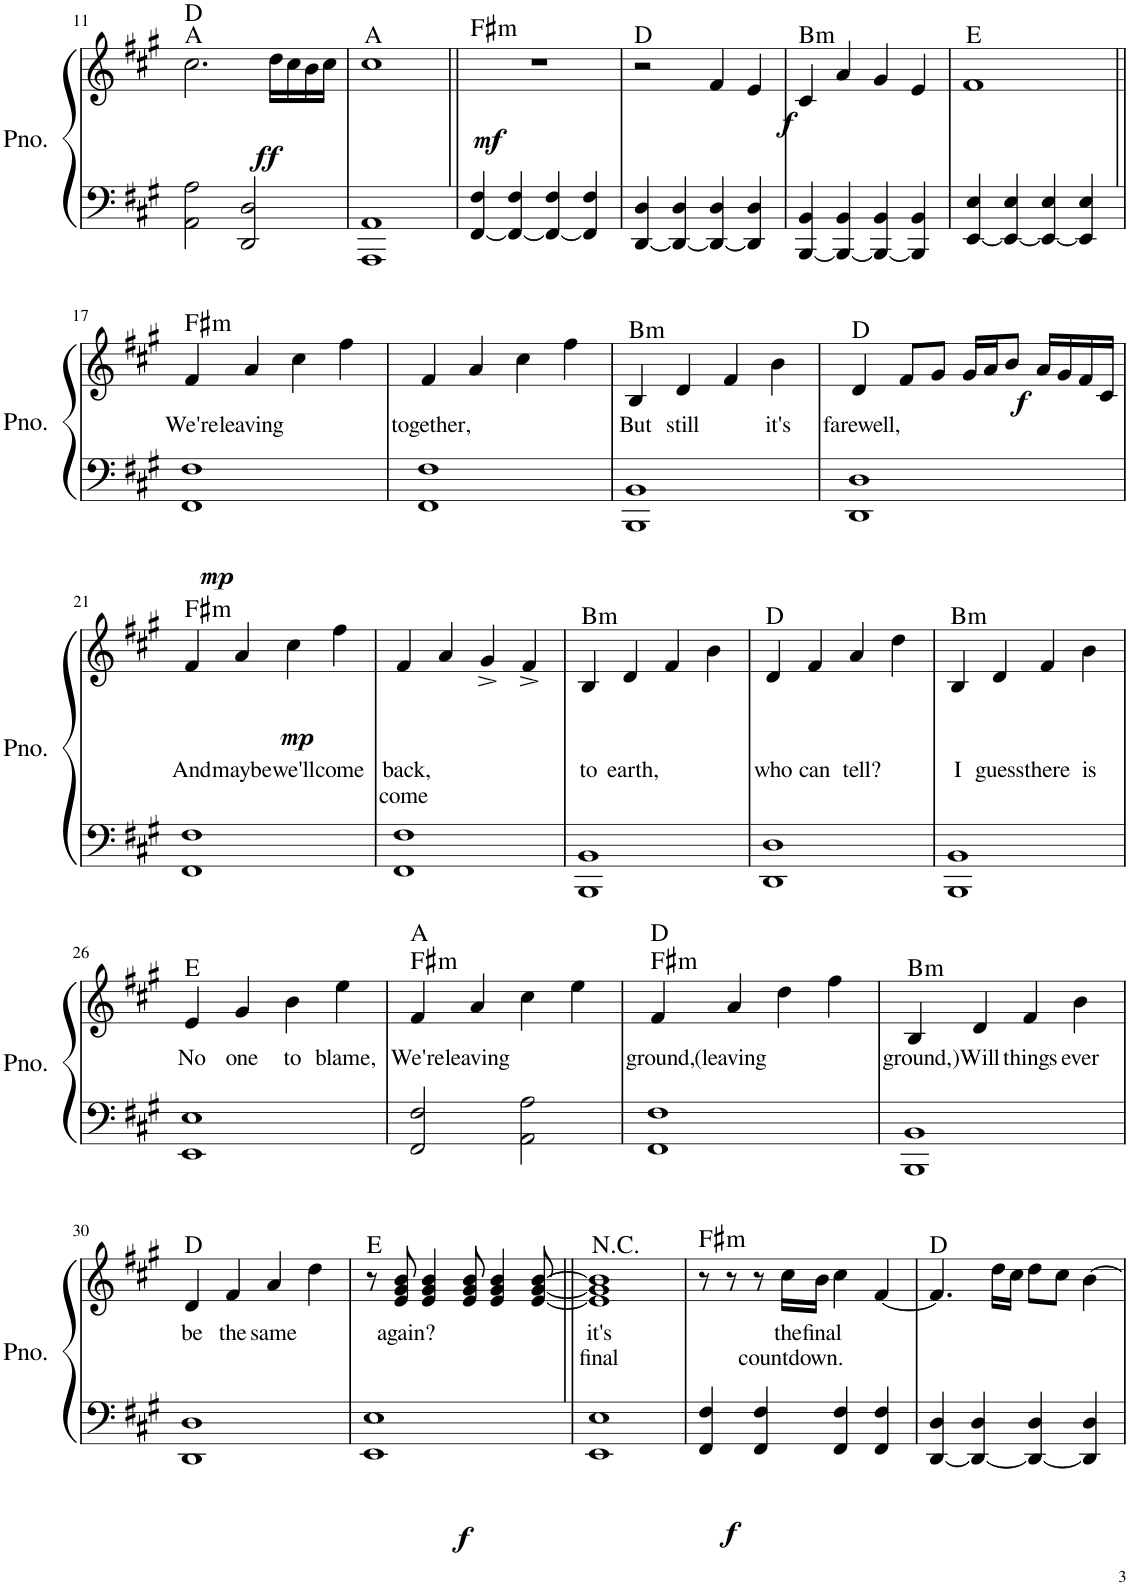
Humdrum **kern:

**kern	**kern	**text	**text	**dynam	**harte
*part1	*part1	*part1	*part1	*part1	*part1
*staff2	*staff1	*staff1	*staff1	*staff1/2	*
*I"Piano	*	*	*	*	*
*I'Pno.	*	*	*	*	*
!!LO:PB:g=z
*clefF4	*clefG2	*	*	*	*
*k[f#c#g#]	*k[f#c#g#]	*	*	*	*
*M4/4	*M4/4	*	*	*	*
=11	=11	=11	=11	=11	=11
!	!	!	!	!LO:DY:b	!
2AA\ 2A\	2.cc#\	.	.	ff	A:maj D:maj
2DD/ 2D/	.	.	.	.	.
.	16dd\LL	.	.	.	.
.	16cc#\	.	.	.	.
.	16b\	.	.	.	.
.	16cc#\JJ	.	.	.	.
=12	=12	=12	=12	=12	=12
1AAA 1AA	1cc#	.	.	.	A:maj
=13||	=13||	=13||	=13||	=13||	=13||
!	!	!	!	!LO:DY:b	!LO:H:kt=m
[4FF#/ 4F#/	1r	.	.	mf	F#:min
4FF#/_ 4F#/	.	.	.	.	.
4FF#/_ 4F#/	.	.	.	.	.
4FF#/] 4F#/	.	.	.	.	.
=14	=14	=14	=14	=14	=14
[4DD/ 4D/	2r	.	.	.	D:maj
4DD/_ 4D/	.	.	.	.	.
!	!	!	!	!LO:DY:b	!
4DD/_ 4D/	4f#/	.	.	f	.
4DD/] 4D/	4e/	.	.	.	.
=15	=15	=15	=15	=15	=15
!	!	!	!	!	!LO:H:kt=m
[4BBB/ 4BB/	4c#/	.	.	.	B:min
4BBB/_ 4BB/	4a/	.	.	.	.
4BBB/_ 4BB/	4g#/	.	.	.	.
4BBB/] 4BB/	4e/	.	.	.	.
=16	=16	=16	=16	=16	=16
[4EE/ 4E/	1f#	.	.	.	E:maj
4EE/_ 4E/	.	.	.	.	.
4EE/_ 4E/	.	.	.	.	.
4EE/] 4E/	.	.	.	.	.
!!LO:LB:g=z
=17||	=17||	=17||	=17||	=17||	=17||
!	!	!LO:LY:b	!	!LO:DY:b=2	!LO:H:kt=m
1FF# 1F#	4f#/	We're	.	mp	F#:min
!	!	!LO:LY:b	!	!	!
.	4a/	leaving	.	.	.
.	4cc#\	.	.	.	.
.	4ff#\	.	.	.	.
=18	=18	=18	=18	=18	=18
!	!	!LO:LY:b	!	!	!
1FF# 1F#	4f#/	together,	.	.	.
.	4a/	.	.	.	.
.	4cc#\	.	.	.	.
.	4ff#\	.	.	.	.
=19	=19	=19	=19	=19	=19
!	!	!LO:LY:b	!	!	!LO:H:kt=m
1BBB 1BB	4B/	But	.	.	B:min
!	!	!LO:LY:b	!	!	!
.	4d/	still	.	.	.
.	4f#/	.	.	.	.
!	!	!LO:LY:b	!	!	!
.	4b\	it's	.	.	.
=20	=20	=20	=20	=20	=20
!	!	!LO:LY:b	!	!	!
1DD 1D	4d/	farewell,	.	.	D:maj
!	!	!	!	!LO:DY:b	!
.	8f#/L	.	.	f	.
.	8g#/J	.	.	.	.
.	16g#/LL	.	.	.	.
.	16a/J	.	.	.	.
.	8b/J	.	.	.	.
.	16a/LL	.	.	.	.
.	16g#/	.	.	.	.
.	16f#/	.	.	.	.
.	16c#/JJ	.	.	.	.
!!LO:LB:g=z
=21	=21	=21	=21	=21	=21
!	!	!LO:LY:b	!	!LO:DY:b	!LO:H:kt=m
1FF# 1F#	4f#/	And	.	mp	F#:min
!	!	!LO:LY:b	!	!	!
.	4a/	maybe	.	.	.
!	!	!LO:LY:b	!	!	!
.	4cc#\	we'll	.	.	.
!	!	!LO:LY:b	!	!	!
.	4ff#\	come	.	.	.
=22	=22	=22	=22	=22	=22
!	!	!LO:LY:b	!LO:LY:b	!	!
1FF# 1F#	4f#/	back,	come	.	.
.	4a/	.	.	.	.
.	4g#^/	.	.	.	.
.	4f#^/	.	.	.	.
=23	=23	=23	=23	=23	=23
!	!	!LO:LY:b	!	!	!LO:H:kt=m
1BBB 1BB	4B/	to	.	.	B:min
!	!	!LO:LY:b	!	!	!
.	4d/	earth,	.	.	.
.	4f#/	.	.	.	.
.	4b\	.	.	.	.
=24	=24	=24	=24	=24	=24
!	!	!LO:LY:b	!	!	!
1DD 1D	4d/	who	.	.	D:maj
!	!	!LO:LY:b	!	!	!
.	4f#/	can	.	.	.
!	!	!LO:LY:b	!	!	!
.	4a/	tell?	.	.	.
.	4dd\	.	.	.	.
=25	=25	=25	=25	=25	=25
!	!	!LO:LY:b	!	!	!LO:H:kt=m
1BBB 1BB	4B/	I	.	.	B:min
!	!	!LO:LY:b	!	!	!
.	4d/	guess	.	.	.
!	!	!LO:LY:b	!	!	!
.	4f#/	there	.	.	.
!	!	!LO:LY:b	!	!	!
.	4b\	is	.	.	.
!!LO:LB:g=z
=26	=26	=26	=26	=26	=26
!	!	!LO:LY:b	!	!	!
1EE 1E	4e/	No	.	.	E:maj
!	!	!LO:LY:b	!	!	!
.	4g#/	one	.	.	.
!	!	!LO:LY:b	!	!	!
.	4b\	to	.	.	.
!	!	!LO:LY:b	!	!	!
.	4ee\	blame,	.	.	.
=27	=27	=27	=27	=27	=27
!	!	!LO:LY:b	!	!	!LO:H:n=1:kt=m
2FF#/ 2F#/	4f#/	We're	.	.	F#:min A:maj
!	!	!LO:LY:b	!	!	!
.	4a/	leaving	.	.	.
2AA\ 2A\	4cc#\	.	.	.	.
.	4ee\	.	.	.	.
=28	=28	=28	=28	=28	=28
!	!	!LO:LY:b	!	!	!LO:H:n=1:kt=m
1FF# 1F#	4f#/	ground,	.	.	F#:min D:maj
!	!	!LO:LY:b	!	!	!
.	4a/	(leaving	.	.	.
.	4dd\	.	.	.	.
.	4ff#\	.	.	.	.
=29	=29	=29	=29	=29	=29
!	!	!LO:LY:b	!	!	!LO:H:kt=m
1BBB 1BB	4B/	ground,)	.	.	B:min
!	!	!LO:LY:b	!	!	!
.	4d/	Will	.	.	.
!	!	!LO:LY:b	!	!	!
.	4f#/	things	.	.	.
!	!	!LO:LY:b	!	!	!
.	4b\	ever	.	.	.
!!LO:LB:g=z
=30	=30	=30	=30	=30	=30
!	!	!LO:LY:b	!	!	!
1DD 1D	4d/	be	.	.	D:maj
!	!	!LO:LY:b	!	!	!
.	4f#/	the	.	.	.
!	!	!LO:LY:b	!	!	!
.	4a/	same	.	.	.
.	4dd\	.	.	.	.
=31	=31	=31	=31	=31	=31
!	!	!	!	!LO:DY:b=2	!
1EE 1E	8r	.	.	f	E:maj
!	!	!LO:LY:b	!	!	!
.	8e/ 8g#/ 8b/	again?	.	.	.
.	4e/ 4g#/ 4b/	.	.	.	.
.	8e/ 8g#/ 8b/	.	.	.	.
.	4e/ 4g#/ 4b/	.	.	.	.
.	[8e/ [8g#/ [8b/	.	.	.	.
=32||	=32||	=32||	=32||	=32||	=32||
!	!	!LO:LY:b	!LO:LY:b	!	!LO:H:kt=N.C.
1EE 1E	1e] 1g#] 1b]	it's	final	.	N
=33	=33	=33	=33	=33	=33
!	!	!	!	!LO:DY:b=2	!LO:H:kt=m
4FF#/ 4F#/	8r	.	.	f	F#:min
.	8r	.	.	.	.
4FF#/ 4F#/	8r	.	.	.	.
!	!	!LO:LY:b	!LO:LY:b	!	!
.	16cc#\LL	the	countdown.	.	.
!	!	!LO:LY:b	!	!	!
.	16b\JJ	final	.	.	.
4FF#/ 4F#/	4cc#\	.	.	.	.
4FF#/ 4F#/	[4f#/	.	.	.	.
=34	=34	=34	=34	=34	=34
[4DD/ 4D/	4.f#/]	.	.	.	D:maj
4DD/_ 4D/	.	.	.	.	.
.	16dd\LL	.	.	.	.
.	16cc#\JJ	.	.	.	.
4DD/_ 4D/	8dd\L	.	.	.	.
.	8cc#\J	.	.	.	.
4DD/] 4D/	[4b\	.	.	.	.
=	=	=	=	=	=
*-	*-	*-	*-	*-	*-
